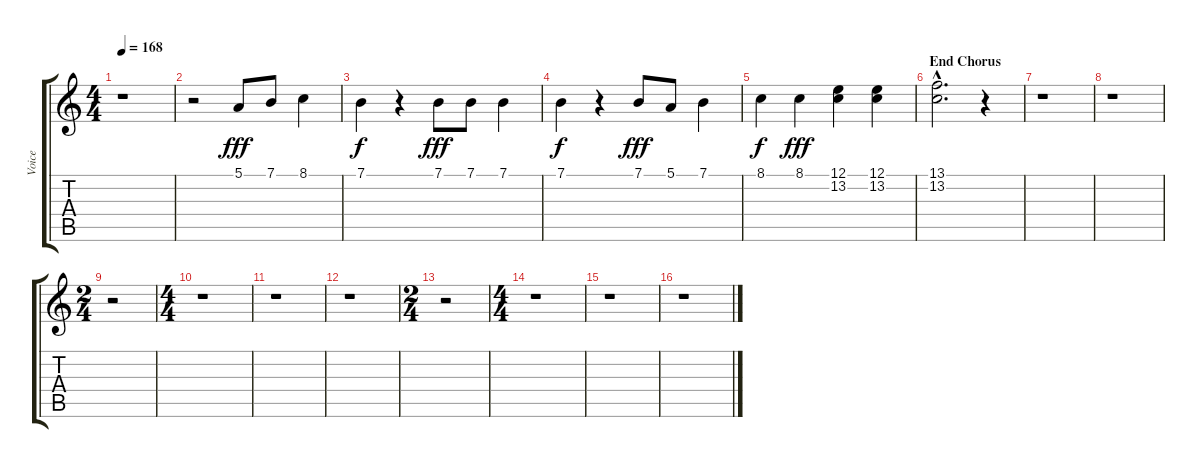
\track ("Voice" "Voice") {instrument lead8bassandlead}
\staff {score tabs}
\tuning (E4 B3 G3 D3 A2 E2) {hide}
\ts (4 4)
\tempo 168
\clef g2
\ks c
r.1{dy f} |
r.2 5.1.8{dy fff} 7.1.8 8.1.4 |
7.1.4{dy f} r.4 7.1.8{dy fff} 7.1.8 7.1.4 |
7.1.4{dy f} r.4 7.1.8{dy fff} 5.1.8 7.1.4 |
8.1.4{dy f} 8.1.4{dy fff} (12.1 13.2).4 (12.1 13.2).4 |
\section ("" "End Chorus")
(13.1{hac} 13.2{hac}).2{d} r.4 |
r.1 |
r.1 |
\ts (2 4)
r.2 |
\ts (4 4)
r.1 |
r.1 |
r.1 |
\ts (2 4)
r.2 |
\ts (4 4)
r.1 |
r.1 |
r.1
